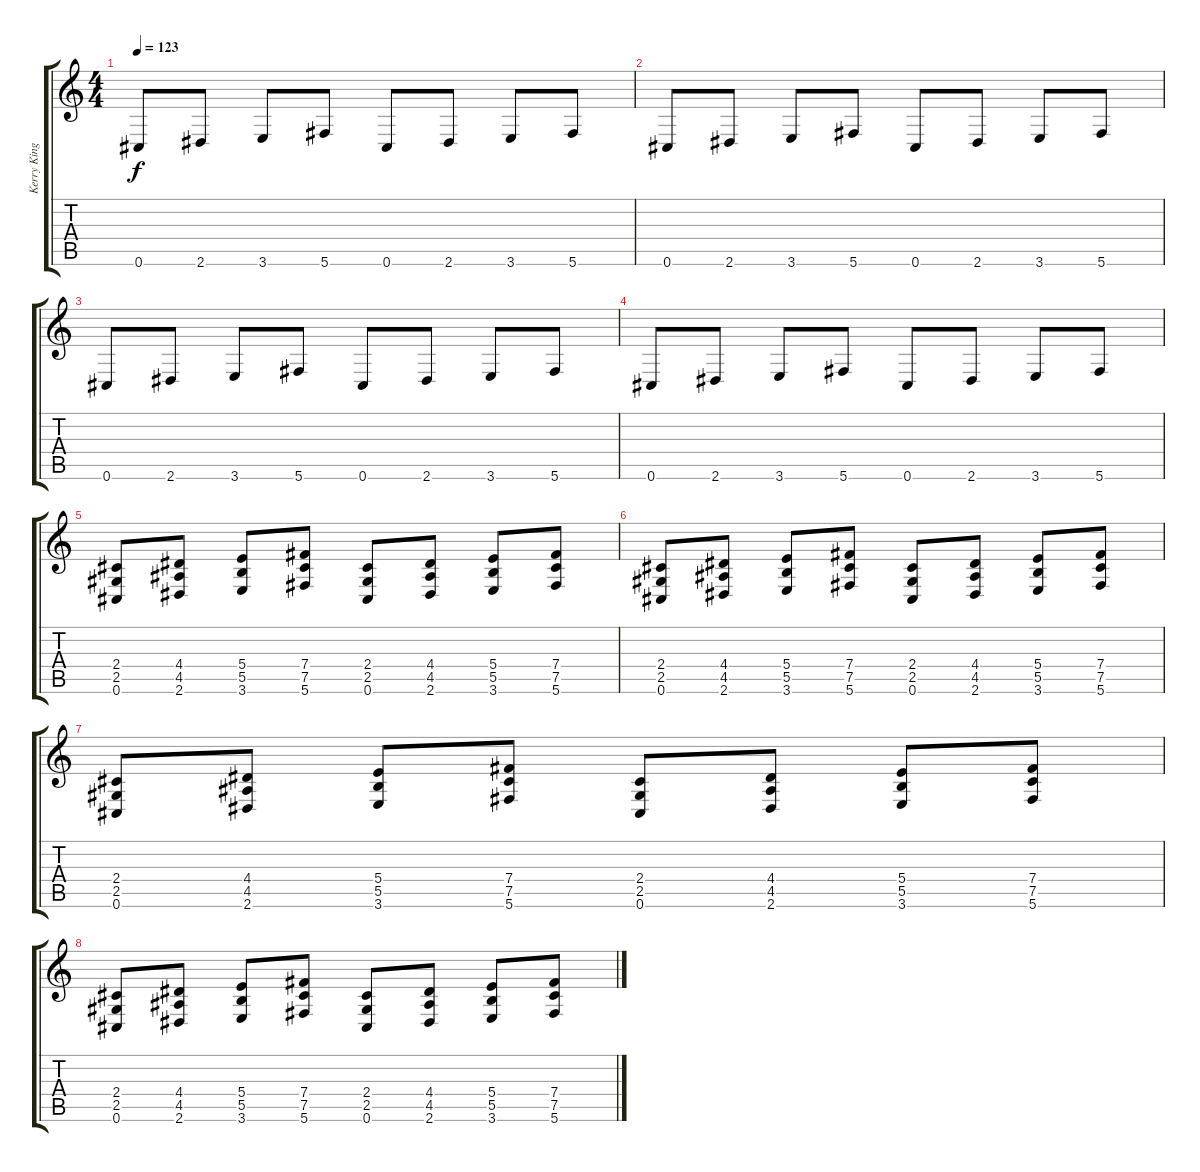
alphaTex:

\track ("Kerry King" "Kerry King") {instrument distortionguitar}
\staff {score tabs}
\tuning (Db4 Ab3 E3 B2 Gb2 Db2) {hide}
\ts (4 4)
\tempo 123
\clef g2
\ks c
0.6.8{dy f} 2.6.8 3.6.8 5.6.8 0.6.8 2.6.8 3.6.8 5.6.8 |
0.6.8 2.6.8 3.6.8 5.6.8 0.6.8 2.6.8 3.6.8 5.6.8 |
0.6.8 2.6.8 3.6.8 5.6.8 0.6.8 2.6.8 3.6.8 5.6.8 |
0.6.8 2.6.8 3.6.8 5.6.8 0.6.8 2.6.8 3.6.8 5.6.8 |
(2.4 2.5 0.6).8 (4.4 4.5 2.6).8 (5.4 5.5 3.6).8 (7.4 7.5 5.6).8 (2.4 2.5 0.6).8 (4.4 4.5 2.6).8 (5.4 5.5 3.6).8 (7.4 7.5 5.6).8 |
(2.4 2.5 0.6).8 (4.4 4.5 2.6).8 (5.4 5.5 3.6).8 (7.4 7.5 5.6).8 (2.4 2.5 0.6).8 (4.4 4.5 2.6).8 (5.4 5.5 3.6).8 (7.4 7.5 5.6).8 |
(2.4 2.5 0.6).8 (4.4 4.5 2.6).8 (5.4 5.5 3.6).8 (7.4 7.5 5.6).8 (2.4 2.5 0.6).8 (4.4 4.5 2.6).8 (5.4 5.5 3.6).8 (7.4 7.5 5.6).8 |
(2.4 2.5 0.6).8 (4.4 4.5 2.6).8 (5.4 5.5 3.6).8 (7.4 7.5 5.6).8 (2.4 2.5 0.6).8 (4.4 4.5 2.6).8 (5.4 5.5 3.6).8 (7.4 7.5 5.6).8
